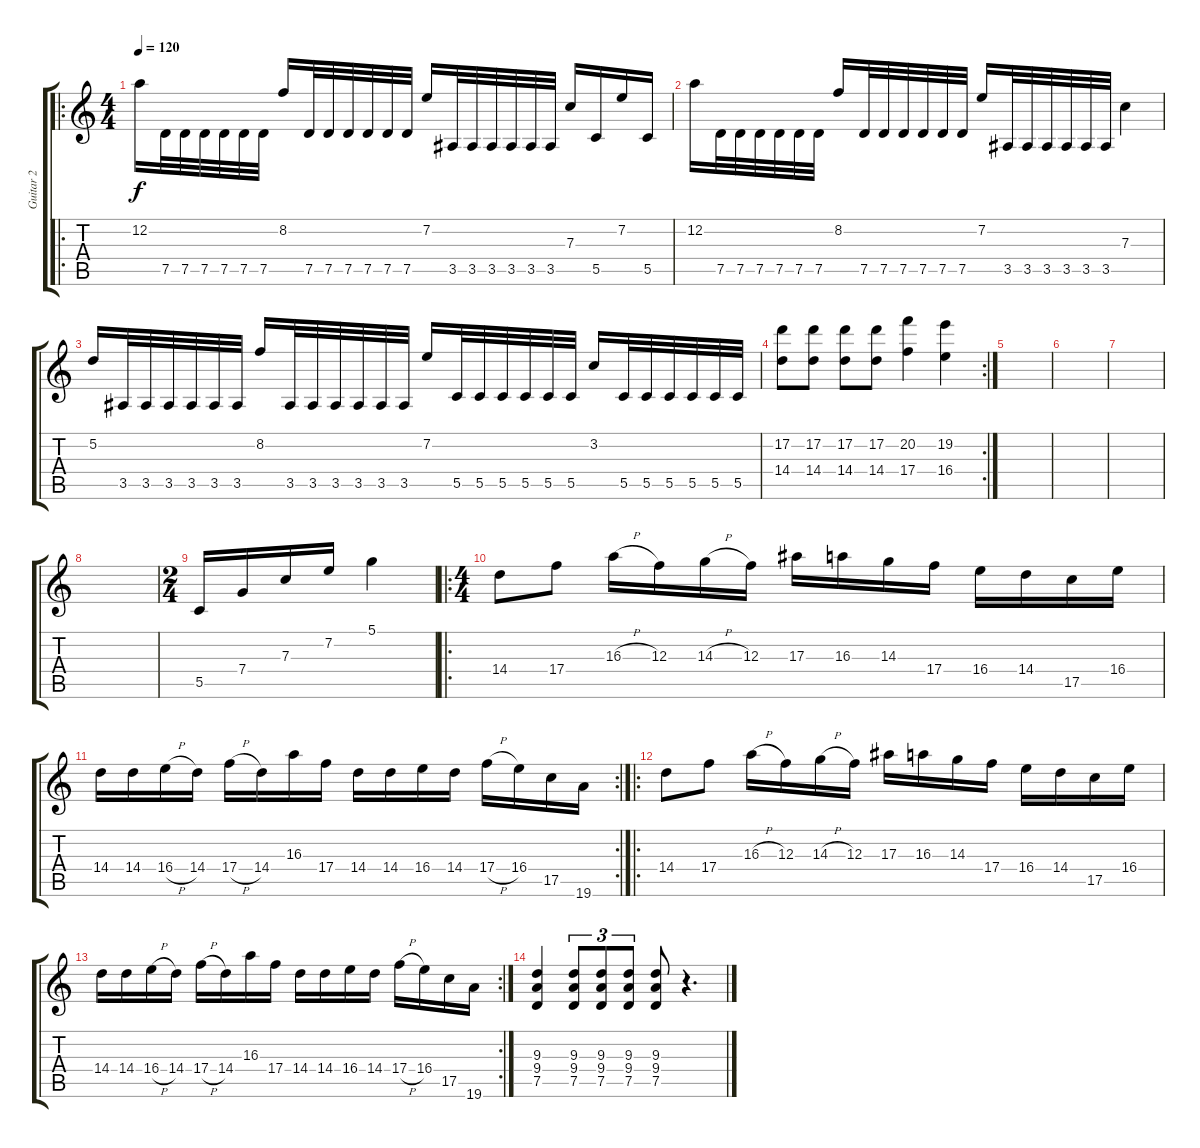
\track ("Guitar 2" "Guitar 2") {instrument acousticguitarsteel}
\staff {score tabs}
\tuning (D4 A3 F3 C3 G2 D2) {hide}
\ro
\ts (4 4)
\tempo 120
\clef g2
\ks c
12.2.16{dy f} 7.5.32 7.5.32 7.5.32 7.5.32 7.5.32 7.5.32 8.2.16 7.5.32 7.5.32 7.5.32 7.5.32 7.5.32 7.5.32 7.2.16 3.5.32 3.5.32 3.5.32 3.5.32 3.5.32 3.5.32 7.3.16 5.5.16 7.2.16 5.5.16 |
12.2.16 7.5.32 7.5.32 7.5.32 7.5.32 7.5.32 7.5.32 8.2.16 7.5.32 7.5.32 7.5.32 7.5.32 7.5.32 7.5.32 7.2.16 3.5.32 3.5.32 3.5.32 3.5.32 3.5.32 3.5.32 7.3.4 |
5.2.16 3.5.32 3.5.32 3.5.32 3.5.32 3.5.32 3.5.32 8.2.16 3.5.32 3.5.32 3.5.32 3.5.32 3.5.32 3.5.32 7.2.16 5.5.32 5.5.32 5.5.32 5.5.32 5.5.32 5.5.32 3.2.16 5.5.32 5.5.32 5.5.32 5.5.32 5.5.32 5.5.32 |
\rc 2
(17.2 14.4).8 (17.2 14.4).8 (17.2 14.4).8 (17.2 14.4).8 (20.2 17.4).4 (19.2 16.4).4 |
|
|
|
|
\ts (2 4)
5.5.16 7.4.16 7.3.16 7.2.16 5.1.4 |
\ro
\ts (4 4)
14.4.8 17.4.8 16.3{h}.16 12.3.16 14.3{h}.16 12.3.16 17.3.16 16.3.16 14.3.16 17.4.16 16.4.16 14.4.16 17.5.16 16.4.16 |
\rc 2
14.4.16 14.4.16 16.4{h}.16 14.4.16 17.4{h}.16 14.4.16 16.3.16 17.4.16 14.4.16 14.4.16 16.4.16 14.4.16 17.4{h}.16 16.4.16 17.5.16 19.6.16 |
\ro
14.4.8 17.4.8 16.3{h}.16 12.3.16 14.3{h}.16 12.3.16 17.3.16 16.3.16 14.3.16 17.4.16 16.4.16 14.4.16 17.5.16 16.4.16 |
\rc 2
14.4.16 14.4.16 16.4{h}.16 14.4.16 17.4{h}.16 14.4.16 16.3.16 17.4.16 14.4.16 14.4.16 16.4.16 14.4.16 17.4{h}.16 16.4.16 17.5.16 19.6.16 |
(9.3 9.4 7.5).4 (9.3 9.4 7.5).8{tu (3 2)} (9.3 9.4 7.5).8{tu (3 2)} (9.3 9.4 7.5).8{tu (3 2)} (9.3 9.4 7.5).8 r.4{d}
